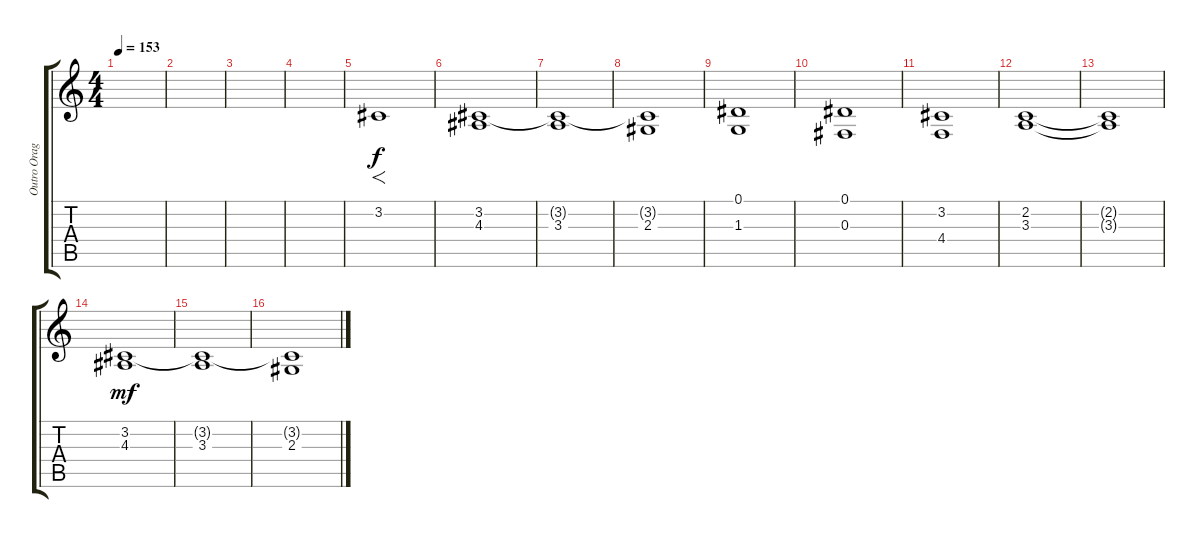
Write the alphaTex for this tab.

\track ("Outro Oragn - ???" "Outro Orag") {instrument drawbarorgan}
\staff {score tabs}
\tuning (Eb4 Bb3 Gb3 Db3 Ab2 Eb2) {hide}
\ts (4 4)
\tempo 153
\clef g2
\ks c
|
|
|
|
3.2.1{f} |
(3.2 4.3).1 |
(3.2{t} 3.3).1 |
(3.2{t} 2.3).1 |
(0.1 1.3).1 |
(0.1 0.3).1 |
(3.2 4.4).1 |
(2.2 3.3).1 |
(2.2{t} 3.3{t}).1{dy f} |
(3.2 4.3).1{dy mf} |
(3.2{t} 3.3).1 |
(3.2{t} 2.3).1
